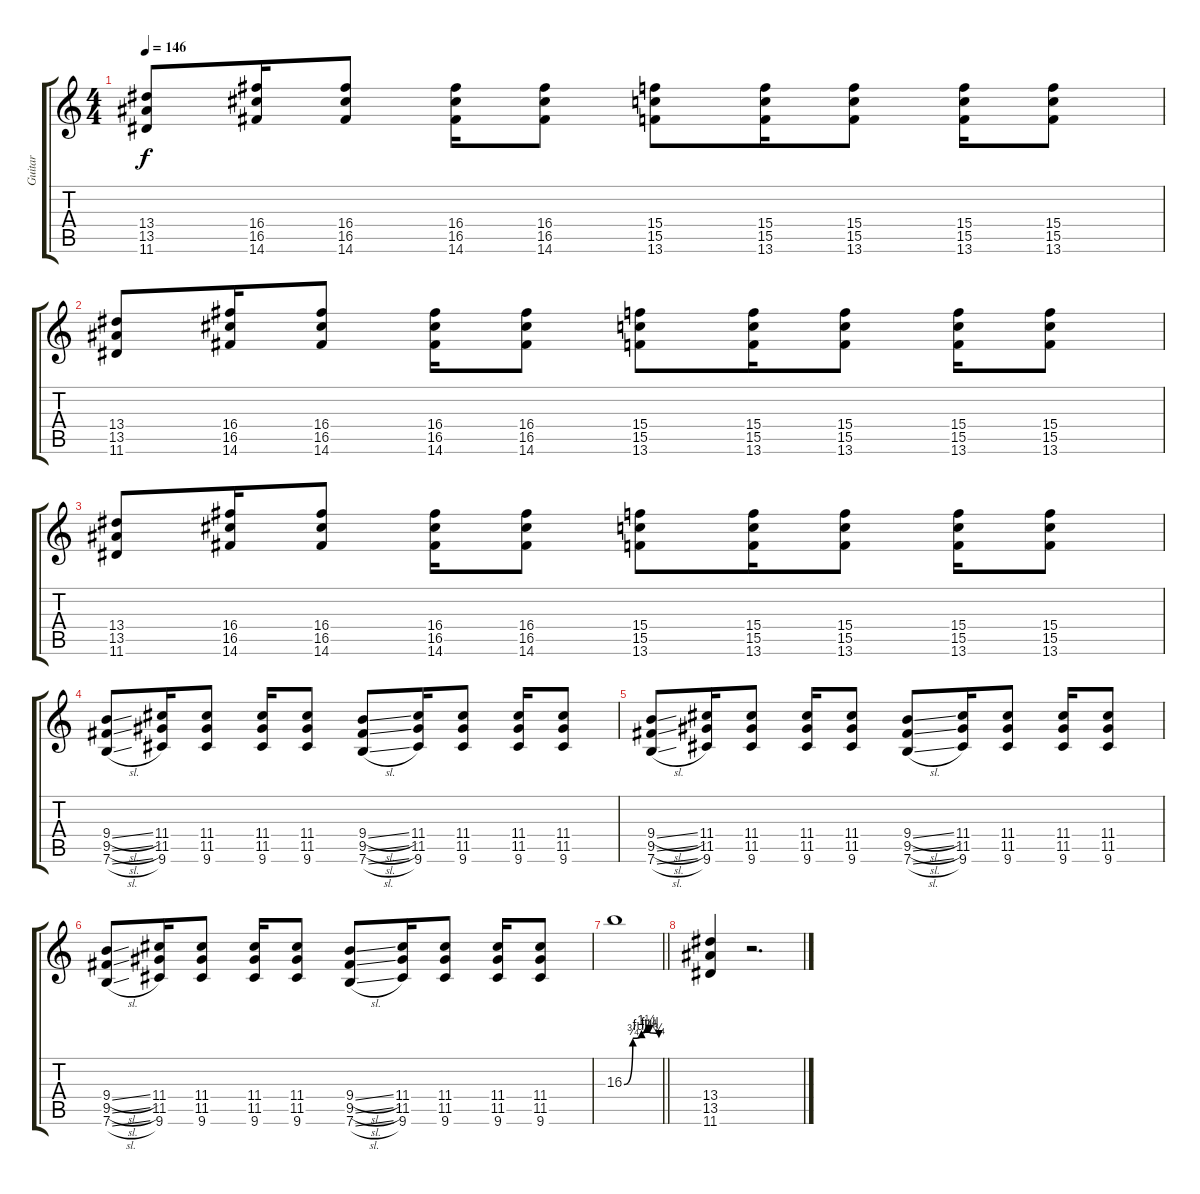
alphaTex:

\track ("Guitar" "Guitar") {instrument distortionguitar}
\staff {score tabs}
\tuning (E4 B3 G3 D3 A2 E2) {hide}
\ts (4 4)
\tempo 146
\clef g2
\ks c
(13.4 13.5 11.6).8{dy f} (16.4 16.5 14.6).16 (16.4 16.5 14.6).8 (16.4 16.5 14.6).16 (16.4 16.5 14.6).8 (15.4 15.5 13.6).8 (15.4 15.5 13.6).16 (15.4 15.5 13.6).8 (15.4 15.5 13.6).16 (15.4 15.5 13.6).8 |
(13.4 13.5 11.6).8 (16.4 16.5 14.6).16 (16.4 16.5 14.6).8 (16.4 16.5 14.6).16 (16.4 16.5 14.6).8 (15.4 15.5 13.6).8 (15.4 15.5 13.6).16 (15.4 15.5 13.6).8 (15.4 15.5 13.6).16 (15.4 15.5 13.6).8 |
(13.4 13.5 11.6).8 (16.4 16.5 14.6).16 (16.4 16.5 14.6).8 (16.4 16.5 14.6).16 (16.4 16.5 14.6).8 (15.4 15.5 13.6).8 (15.4 15.5 13.6).16 (15.4 15.5 13.6).8 (15.4 15.5 13.6).16 (15.4 15.5 13.6).8 |
(9.4{sl} 9.5{sl} 7.6{sl}).8 (11.4 11.5 9.6).16 (11.4 11.5 9.6).8 (11.4 11.5 9.6).16 (11.4 11.5 9.6).8 (9.4{sl} 9.5{sl} 7.6{sl}).8 (11.4 11.5 9.6).16 (11.4 11.5 9.6).8 (11.4 11.5 9.6).16 (11.4 11.5 9.6).8 |
(9.4{sl} 9.5{sl} 7.6{sl}).8 (11.4 11.5 9.6).16 (11.4 11.5 9.6).8 (11.4 11.5 9.6).16 (11.4 11.5 9.6).8 (9.4{sl} 9.5{sl} 7.6{sl}).8 (11.4 11.5 9.6).16 (11.4 11.5 9.6).8 (11.4 11.5 9.6).16 (11.4 11.5 9.6).8 |
(9.4{sl} 9.5{sl} 7.6{sl}).8 (11.4 11.5 9.6).16 (11.4 11.5 9.6).8 (11.4 11.5 9.6).16 (11.4 11.5 9.6).8 (9.4{sl} 9.5{sl} 7.6{sl}).8 (11.4 11.5 9.6).16 (11.4 11.5 9.6).8 (11.4 11.5 9.6).16 (11.4 11.5 9.6).8 |
\barLineRight lightlight
16.3{be (custom 0 0 15 3 30 4 39 5 44 4 60 3)}.1 |
(13.4 13.5 11.6).4 r.2{d}
